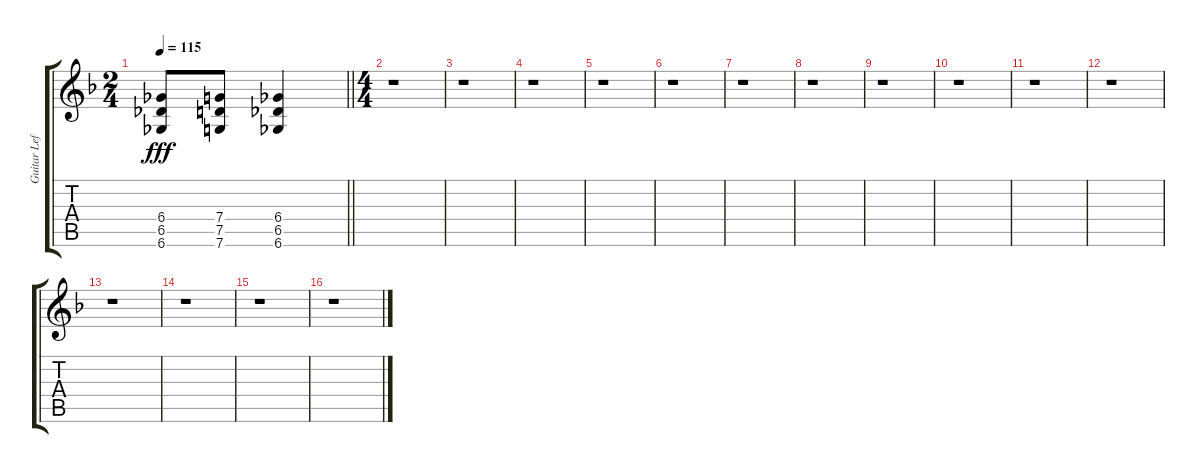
\track ("Guitar Left" "Guitar Lef") {instrument distortionguitar}
\staff {score tabs}
\tuning (D4 A3 F3 C3 G2 C2) {hide}
\ts (2 4)
\tempo 115
\clef g2
\barLineRight lightlight
\ks f
(6.4 6.5 6.6).8{dy fff} (7.4 7.5 7.6).8 (6.4 6.5 6.6).4 |
\ts (4 4)
r.1 |
r.1 |
r.1 |
r.1 |
r.1 |
r.1 |
r.1 |
r.1 |
r.1 |
r.1 |
r.1 |
r.1 |
r.1 |
r.1 |
r.1
